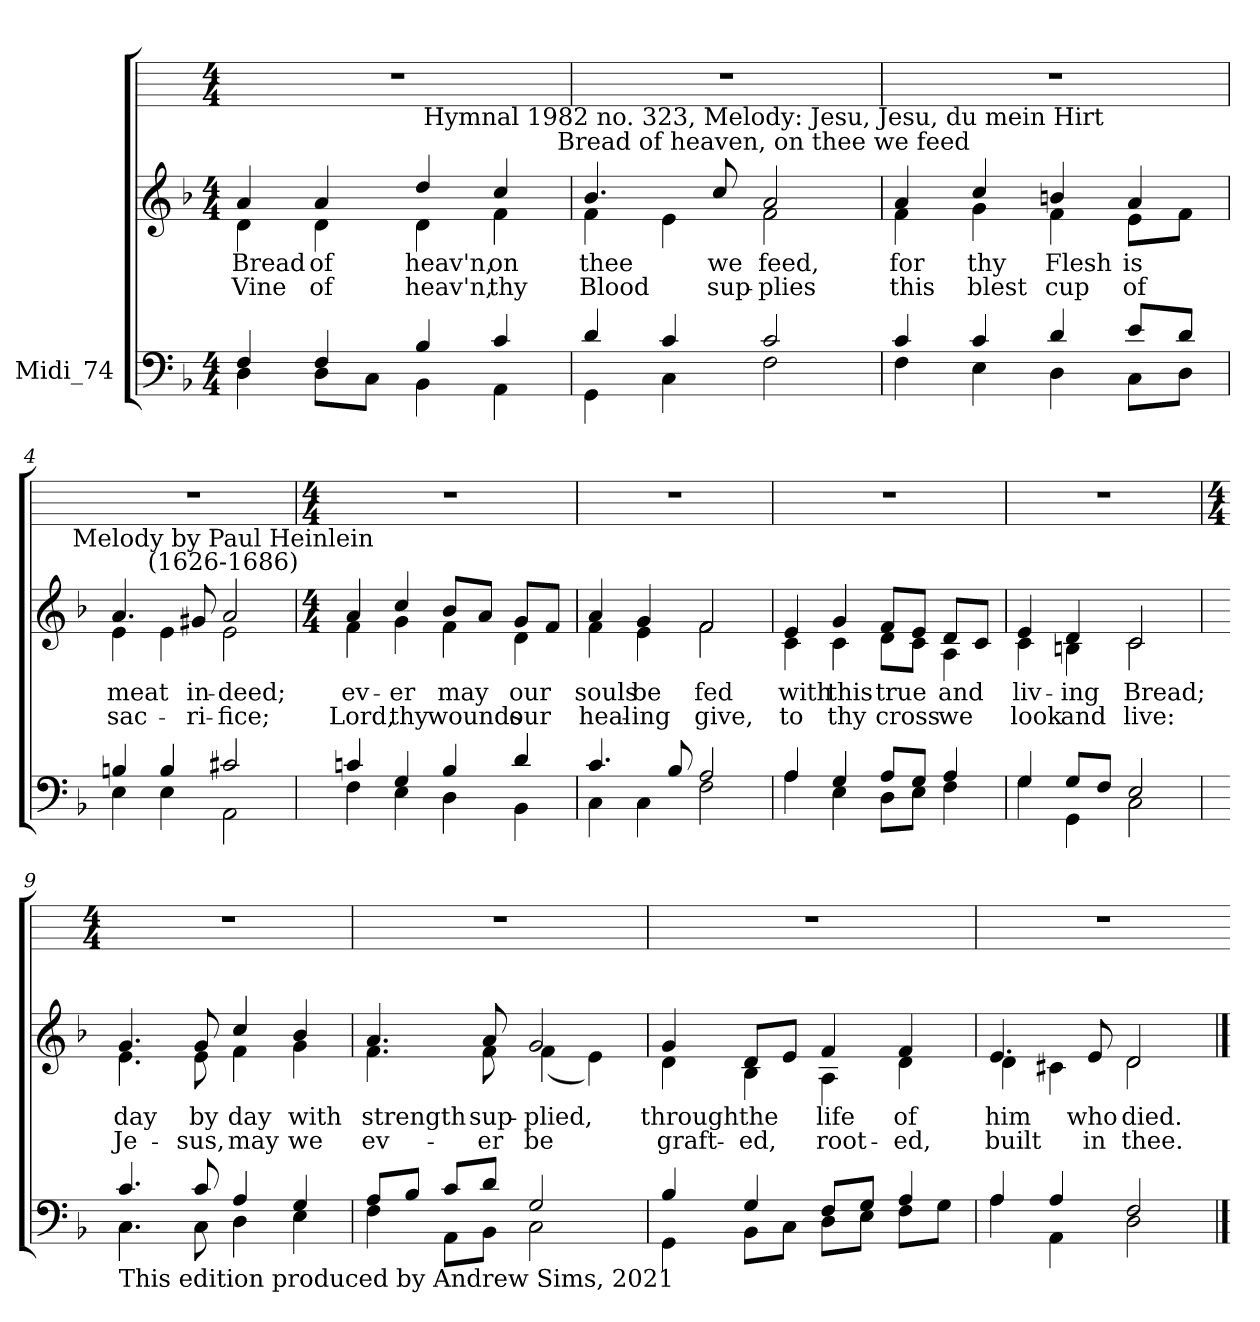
**kern	**kern	**text	**text	**kern
*part3	*part2	*part2	*part2	*part1
*staff3	*staff2	*staff2	*staff2	*staff1
*I"Midi_74	*	*	*	*
*clefF4	*clefG2	*	*	*
*k[b-]	*k[b-]	*	*	*
*F:	*F:	*	*	*
*M4/4	*M4/4	*	*	*M4/4
=1	=1	=1	=1	=1
*^	*	*	*	*
!	!	!LO:TX:a:cj:t=Josiah Conder\n(1789-1855)	!	!	!
!	!	!	!LO:LY:b	!LO:LY:b	!
*	*	*^	*	*	*
4F/	4D\	4a/	4d\	Bread	Vine	1r
!	!	!	!	!LO:LY:b	!LO:LY:b	!
4F/	8D\L	4a/	4d\	of	of	.
.	8C\J	.	.	.	.	.
!	!	!	!	!LO:LY:b	!LO:LY:b	!
4B-/	4BB-\	4dd/	4d\	heav'n,	heav'n,	.
!	!	!	!	!LO:LY:b	!LO:LY:b	!
4c/	4AA\	4cc/	4f\	on	thy	.
=2	=2	=2	=2	=2	=2	=2
!	!	!	!	!LO:LY:b	!LO:LY:b	!
4d/	4GG\	4.b-/	4f\	thee	Blood	1r
4c/	4C\	.	4e\	.	.	.
!	!	!	!	!LO:LY:b	!LO:LY:b	!
.	.	8cc/	.	we	sup-	.
!	!	!LO:TX:a:cj:t=Bread of heaven, on thee we feed	!	!	!	!
!	!	!LO:TX:a:cj:t=Hymnal 1982 no. 323, Melody&colon; Jesu, Jesu, du mein Hirt	!	!	!	!
!	!	!	!	!LO:LY:b	!LO:LY:b	!
2c/	2F\	2a/	2f\	-feed,	plies	.
=3	=3	=3	=3	=3	=3	=3
!	!	!	!	!LO:LY:b	!LO:LY:b	!
4c/	4F\	4a/	4f\	for	this	1r
!	!	!	!	!LO:LY:b	!LO:LY:b	!
4c/	4E\	4cc/	4g\	thy	blest	.
!	!	!	!	!LO:LY:b	!LO:LY:b	!
4d/	4D\	4bn/	4f\	Flesh	cup	.
!	!	!	!	!LO:LY:b	!LO:LY:b	!
8e/L	8C\L	4a/	8e\L	is	of	.
8d/J	8D\J	.	8f\J	.	.	.
=4	=4	=4	=4	=4	=4	=4
!	!	!	!	!LO:LY:b	!LO:LY:b	!
4Bn/	4E\	4.a/	4e\	meat	sac-	1r
4B/	4E\	.	4e\	.	.	.
!	!	!	!	!LO:LY:b	!LO:LY:b	!
.	.	8g#X/	.	-in-	-ri-	.
!	!	!LO:TX:a:cj:t=Melody by Paul Heinlein\n(1626-1686)	!	!	!	!
!	!	!	!	!LO:LY:b	!LO:LY:b	!
2c#X/	2AA\	2a/	2e\	-deed;	fice;	.
!!LO:LB:g=z
=5	=5	=5	=5	=5	=5	=5
*	*	*M4/4	*	*	*	*M4/4
!	!	!	!	!LO:LY:b	!LO:LY:b	!
4cn/	4F\	4a/	4f\	ev-	-Lord,	1r
!	!	!	!	!LO:LY:b	!LO:LY:b	!
4G/	4E\	4cc/	4g\	er	thy	.
!	!	!	!	!LO:LY:b	!LO:LY:b	!
4B-/	4D\	8b-/L	4f\	may	wounds	.
.	.	8a/J	.	.	.	.
!	!	!	!	!LO:LY:b	!LO:LY:b	!
4d/	4BB-\	8g/L	4d\	our	our	.
.	.	8f/J	.	.	.	.
=6	=6	=6	=6	=6	=6	=6
!	!	!	!	!LO:LY:b	!LO:LY:b	!
4.c/	4C\	4a/	4f\	souls	heal-	1r
!	!	!	!	!LO:LY:b	!LO:LY:b	!
.	4C\	4g/	4e\	-be	ing	.
8B-/	.	.	.	.	.	.
!	!	!	!	!LO:LY:b	!LO:LY:b	!
2A/	2F\	2f/	2f\	fed	give,	.
=7	=7	=7	=7	=7	=7	=7
!	!	!	!	!LO:LY:b	!LO:LY:b	!
4A/	4A\	4e/	4c\	with	to	1r
!	!	!	!	!LO:LY:b	!LO:LY:b	!
4G/	4E\	4g/	4c\	this	thy	.
!	!	!	!	!LO:LY:b	!LO:LY:b	!
8A/L	8D\L	8f/L	8d\L	true	cross	.
8G/J	8E\J	8e/J	8c\J	.	.	.
!	!	!	!	!LO:LY:b	!LO:LY:b	!
4A/	4F\	8d/L	4A\	and	we	.
.	.	8c/J	.	.	.	.
=8	=8	=8	=8	=8	=8	=8
!	!	!	!	!LO:LY:b	!LO:LY:b	!
4G/	4G\	4e/	4c\	liv-	-look	1r
!	!	!	!	!LO:LY:b	!LO:LY:b	!
8G/L	4GG\	4d/	4Bn\	ing	and	.
8F/J	.	.	.	.	.	.
!	!	!	!	!LO:LY:b	!LO:LY:b	!
2E/	2C\	2c/	2c\	Bread;	live:	.
!!LO:LB:g=z
=9	=9	=9	=9	=9	=9	=9
*	*	*	*	*	*	*M4/4
!LO:TX:b:t=This edition produced by Andrew Sims, 2021	!	!	!	!	!	!
!	!	!	!	!LO:LY:b	!LO:LY:b	!
4.c/	4.C\	4.g/	4.e\	day	Je-	1r
!	!	!	!	!LO:LY:b	!LO:LY:b	!
8c/	8C\	8g/	8e\	-by	sus,	.
!	!	!	!	!LO:LY:b	!LO:LY:b	!
4A/	4D\	4cc/	4f\	day	may	.
!	!	!	!	!LO:LY:b	!LO:LY:b	!
4G/	4E\	4b-/	4g\	with	we	.
=10	=10	=10	=10	=10	=10	=10
!	!	!	!	!LO:LY:b	!LO:LY:b	!
8A/L	4F\	4.a/	4.f\	strength	ev-	1r
8B-/J	.	.	.	.	.	.
8c/L	8AA\L	.	.	.	.	.
!	!	!	!	!LO:LY:b	!LO:LY:b	!
8d/J	8BB-\J	8a/	8f\	-sup-	-er	.
!	!	!	!	!LO:LY:b	!LO:LY:b	!
2G/	2C\	2g/	(<4f\	plied,	be	.
.	.	.	4e\)	.	.	.
=11	=11	=11	=11	=11	=11	=11
!	!	!	!	!LO:LY:b	!LO:LY:b	!
4B-/	4GG\	4g/	4d\	through	graft-	1r
!	!	!	!	!LO:LY:b	!LO:LY:b	!
4G/	8BB-\L	8d/L	4B-\	-the	ed,	.
.	8C\J	8e/J	.	.	.	.
!	!	!	!	!LO:LY:b	!LO:LY:b	!
8F/L	8D\L	4f/	4A\	life	root-	.
8G/J	8E\J	.	.	.	.	.
!	!	!	!	!LO:LY:b	!LO:LY:b	!
4A/	8F\L	4f/	4d\	-of	ed,	.
.	8G\J	.	.	.	.	.
=12	=12	=12	=12	=12	=12	=12
!	!	!	!	!LO:LY:b	!LO:LY:b	!
4A/	4A\	4.e/	4d\	him	built	1r
4A/	4AA\	.	4c#X\	.	.	.
!	!	!	!	!LO:LY:b	!LO:LY:b	!
.	.	8e/	.	who	in	.
!	!	!	!	!LO:LY:b	!LO:LY:b	!
2F/	2D\	2d/	2d\	died.	thee.	.
*v	*v	*	*	*	*	*
*	*v	*v	*	*	*
==	==	=	=	=
*-	*-	*-	*-	*-
